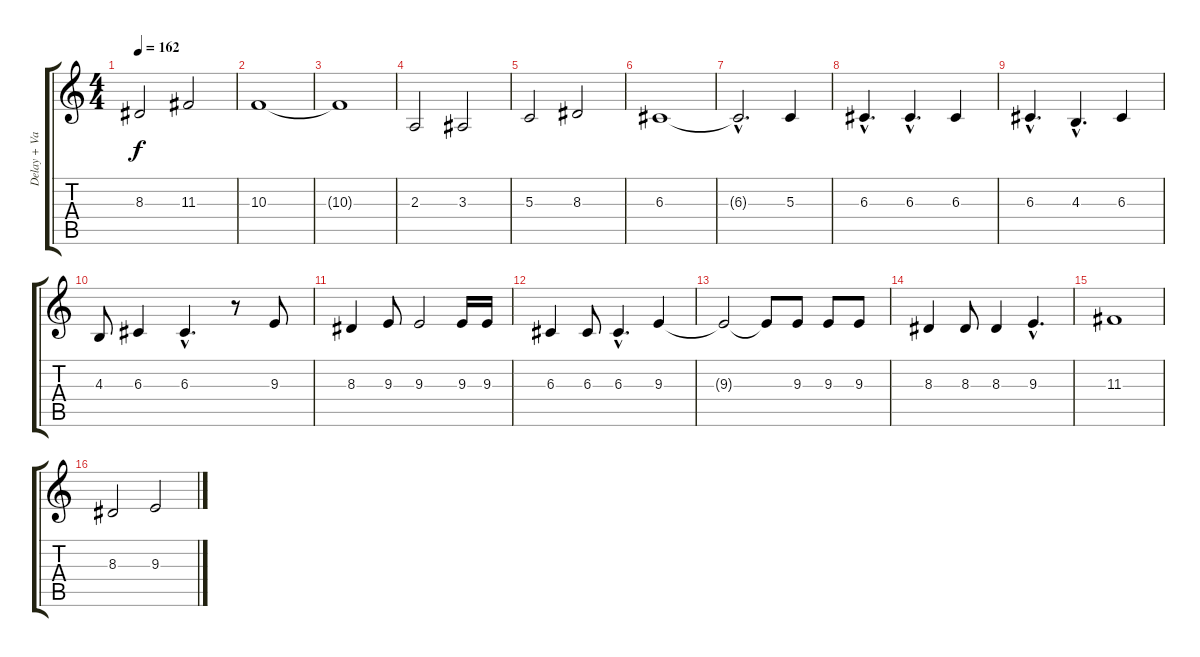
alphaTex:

\track ("Delay + Various" "Delay + Va") {instrument pad8sweep}
\staff {score tabs}
\tuning (E4 B3 G3 D3 A2 E2) {hide}
\ts (4 4)
\tempo 162
\clef g2
\ks c
8.3.2{dy f} 11.3.2 |
\section ("" "")
10.3.1 |
10.3{t}.1 |
2.3.2 3.3.2 |
5.3.2 8.3.2 |
\section ("" "")
6.3.1 |
6.3{hac t}.2{d} 5.3.4 |
6.3{hac}.4{d} 6.3{hac}.4{d} 6.3.4 |
6.3{hac}.4{d} 4.3{hac}.4{d} 6.3.4 |
4.3.8 6.3.4 6.3{hac}.4{d} r.8 9.3.8 |
8.3.4 9.3.8 9.3.2 9.3.16 9.3.16 |
6.3.4 6.3.8 6.3{hac}.4{d} 9.3.4 |
9.3{t}.2 9.3{t}.8 9.3.8 9.3.8 9.3.8 |
8.3.4 8.3.8 8.3.4 9.3{hac}.4{d} |
11.3.1 |
\section ("" "")
8.3.2 9.3.2
